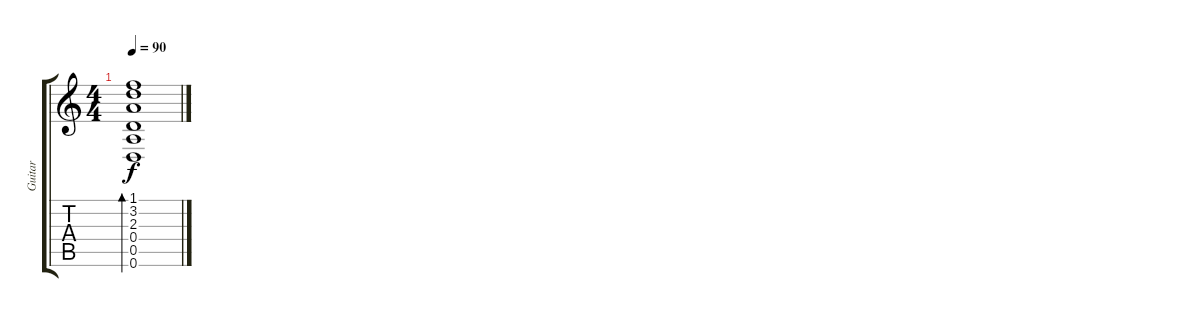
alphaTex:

\track ("Guitar" "Guitar") {instrument acousticguitarsteel}
\staff {score tabs}
\tuning (E4 B3 G3 D3 A2 D2) {hide}
\ts (4 4)
\tempo 90
\clef g2
\ks c
(1.1 3.2 2.3 0.4 0.5 0.6).1{bd 240 dy f}
